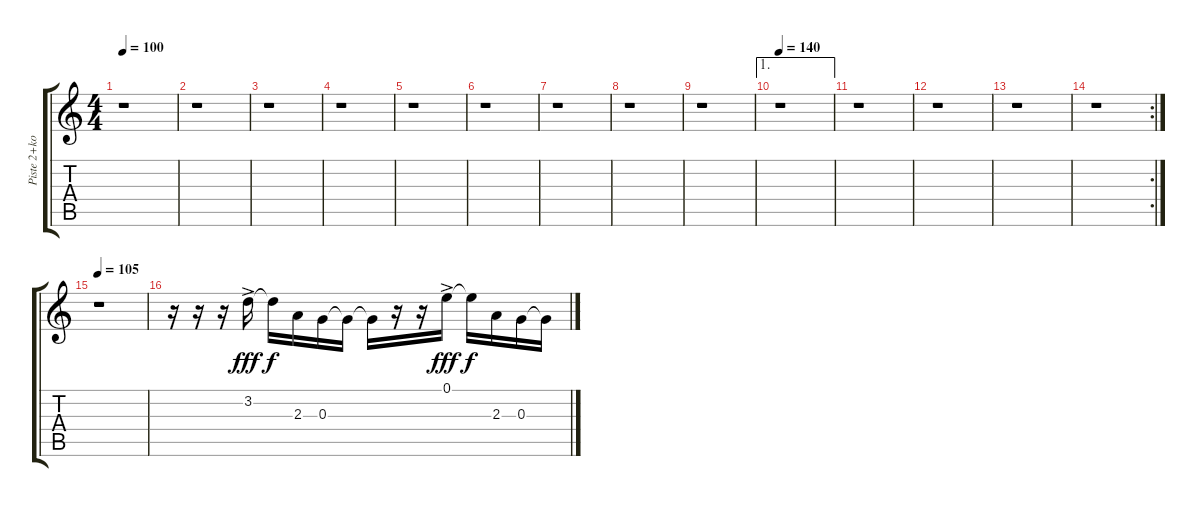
\track ("Piste 2+kogote" "Piste 2+ko") {instrument acousticguitarsteel}
\staff {score tabs}
\tuning (E4 B3 G3 D3 A2 E2) {hide}
\ts (4 4)
\tempo 100
\clef g2
\ks c
r.1{dy f} |
r.1 |
r.1 |
r.1 |
r.1 |
r.1 |
r.1 |
r.1 |
r.1 |
\ae 1
\tempo 140
r.1 |
r.1 |
r.1 |
r.1 |
\rc 2
r.1 |
\tempo 105
r.1 |
r.16{volume 5 instrument electricguitarclean} r.16 r.16 3.2{ac}.16{dy fff} 3.2{t}.16{dy f} 2.3.16 0.3.16 0.3{t}.16 0.3{t}.16 r.16 r.16 0.1{ac}.16{dy fff} 0.1{t}.16{dy f} 2.3.16 0.3.16 0.3{t}.16
